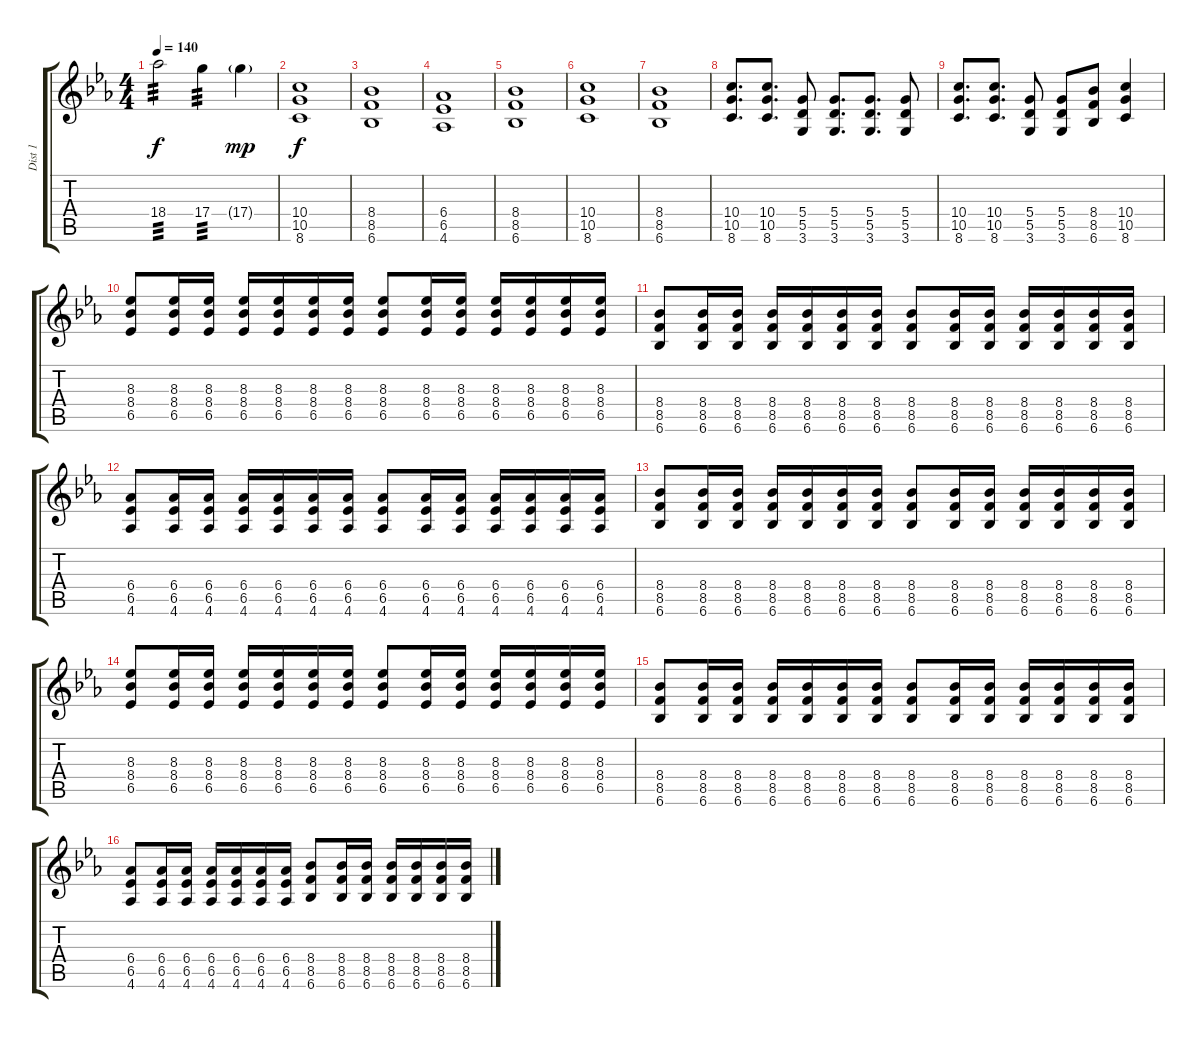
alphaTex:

\track ("Dist 1" "Dist 1") {instrument distortionguitar}
\staff {score tabs}
\tuning (E4 B3 G3 D3 A2 E2) {hide}
\ts (4 4)
\tempo 140
\clef g2
\ks eb
18.4.2{tp 3 dy f} 17.4.4{tp 3} 17.4{g}.4{dy mp} |
(10.4 10.5 8.6).1{dy f} |
(8.4 8.5 6.6).1 |
(6.4 6.5 4.6).1 |
(8.4 8.5 6.6).1 |
(10.4 10.5 8.6).1 |
(8.4 8.5 6.6).1 |
(10.4 10.5 8.6).8{d} (10.4 10.5 8.6).8{d} (5.4 5.5 3.6).8 (5.4 5.5 3.6).8{d} (5.4 5.5 3.6).8{d} (5.4 5.5 3.6).8 |
(10.4 10.5 8.6).8{d} (10.4 10.5 8.6).8{d} (5.4 5.5 3.6).8 (5.4 5.5 3.6).8 (8.4 8.5 6.6).8 (10.4 10.5 8.6).4 |
(8.3 8.4 6.5).8 (8.3 8.4 6.5).16 (8.3 8.4 6.5).16 (8.3 8.4 6.5).16 (8.3 8.4 6.5).16 (8.3 8.4 6.5).16 (8.3 8.4 6.5).16 (8.3 8.4 6.5).8 (8.3 8.4 6.5).16 (8.3 8.4 6.5).16 (8.3 8.4 6.5).16 (8.3 8.4 6.5).16 (8.3 8.4 6.5).16 (8.3 8.4 6.5).16 |
(8.4 8.5 6.6).8 (8.4 8.5 6.6).16 (8.4 8.5 6.6).16 (8.4 8.5 6.6).16 (8.4 8.5 6.6).16 (8.4 8.5 6.6).16 (8.4 8.5 6.6).16 (8.4 8.5 6.6).8 (8.4 8.5 6.6).16 (8.4 8.5 6.6).16 (8.4 8.5 6.6).16 (8.4 8.5 6.6).16 (8.4 8.5 6.6).16 (8.4 8.5 6.6).16 |
(6.4 6.5 4.6).8 (6.4 6.5 4.6).16 (6.4 6.5 4.6).16 (6.4 6.5 4.6).16 (6.4 6.5 4.6).16 (6.4 6.5 4.6).16 (6.4 6.5 4.6).16 (6.4 6.5 4.6).8 (6.4 6.5 4.6).16 (6.4 6.5 4.6).16 (6.4 6.5 4.6).16 (6.4 6.5 4.6).16 (6.4 6.5 4.6).16 (6.4 6.5 4.6).16 |
(8.4 8.5 6.6).8 (8.4 8.5 6.6).16 (8.4 8.5 6.6).16 (8.4 8.5 6.6).16 (8.4 8.5 6.6).16 (8.4 8.5 6.6).16 (8.4 8.5 6.6).16 (8.4 8.5 6.6).8 (8.4 8.5 6.6).16 (8.4 8.5 6.6).16 (8.4 8.5 6.6).16 (8.4 8.5 6.6).16 (8.4 8.5 6.6).16 (8.4 8.5 6.6).16 |
(8.3 8.4 6.5).8 (8.3 8.4 6.5).16 (8.3 8.4 6.5).16 (8.3 8.4 6.5).16 (8.3 8.4 6.5).16 (8.3 8.4 6.5).16 (8.3 8.4 6.5).16 (8.3 8.4 6.5).8 (8.3 8.4 6.5).16 (8.3 8.4 6.5).16 (8.3 8.4 6.5).16 (8.3 8.4 6.5).16 (8.3 8.4 6.5).16 (8.3 8.4 6.5).16 |
(8.4 8.5 6.6).8 (8.4 8.5 6.6).16 (8.4 8.5 6.6).16 (8.4 8.5 6.6).16 (8.4 8.5 6.6).16 (8.4 8.5 6.6).16 (8.4 8.5 6.6).16 (8.4 8.5 6.6).8 (8.4 8.5 6.6).16 (8.4 8.5 6.6).16 (8.4 8.5 6.6).16 (8.4 8.5 6.6).16 (8.4 8.5 6.6).16 (8.4 8.5 6.6).16 |
(6.4 6.5 4.6).8 (6.4 6.5 4.6).16 (6.4 6.5 4.6).16 (6.4 6.5 4.6).16 (6.4 6.5 4.6).16 (6.4 6.5 4.6).16 (6.4 6.5 4.6).16 (8.4 8.5 6.6).8 (8.4 8.5 6.6).16 (8.4 8.5 6.6).16 (8.4 8.5 6.6).16 (8.4 8.5 6.6).16 (8.4 8.5 6.6).16 (8.4 8.5 6.6).16
